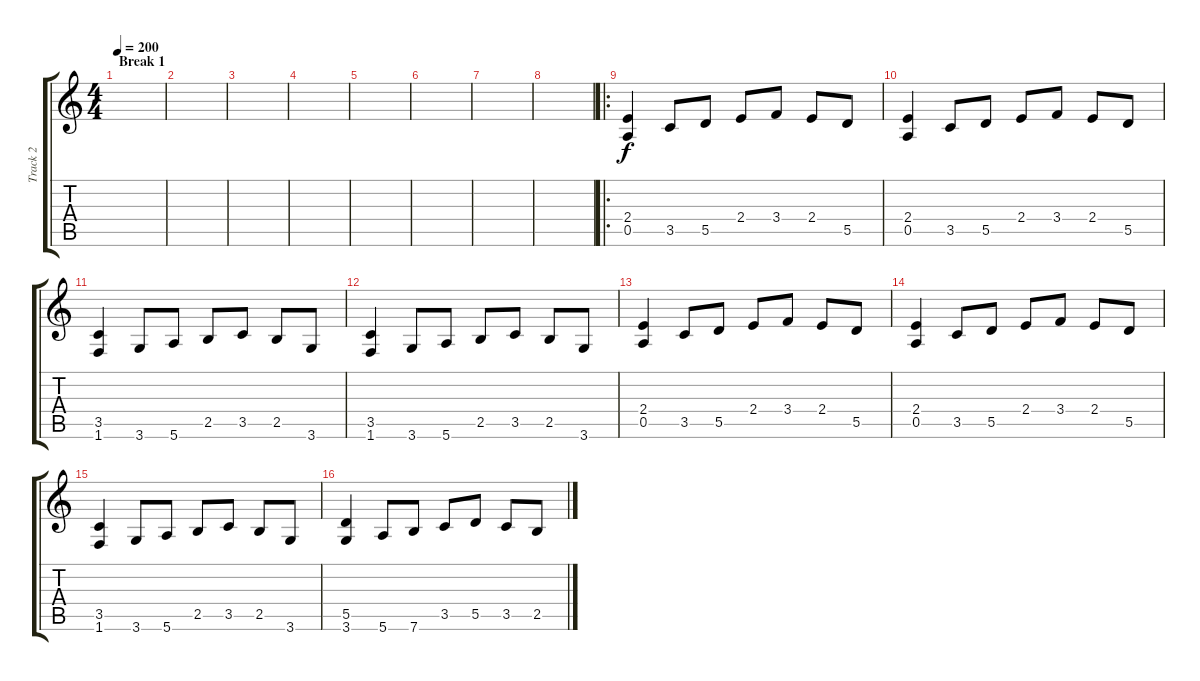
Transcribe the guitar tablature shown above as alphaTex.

\track ("Track 2" "Track 2") {instrument distortionguitar}
\staff {score tabs}
\tuning (E4 B3 G3 D3 A2 E2) {hide}
\ts (4 4)
\section ("" "Break 1")
\tempo 200
\clef g2
\ks c
|
|
|
|
|
|
|
|
\ro
(2.4 0.5).4 3.5.8 5.5.8 2.4.8 3.4.8 2.4.8 5.5.8 |
(2.4 0.5).4 3.5.8 5.5.8 2.4.8 3.4.8 2.4.8 5.5.8 |
(3.5 1.6).4 3.6.8 5.6.8 2.5.8 3.5.8 2.5.8 3.6.8 |
(3.5 1.6).4 3.6.8 5.6.8 2.5.8 3.5.8 2.5.8 3.6.8 |
(2.4 0.5).4 3.5.8 5.5.8 2.4.8 3.4.8 2.4.8 5.5.8 |
(2.4 0.5).4 3.5.8 5.5.8 2.4.8 3.4.8 2.4.8 5.5.8 |
(3.5 1.6).4 3.6.8 5.6.8 2.5.8 3.5.8 2.5.8 3.6.8 |
(5.5 3.6).4 5.6.8 7.6.8 3.5.8 5.5.8 3.5.8 2.5.8
